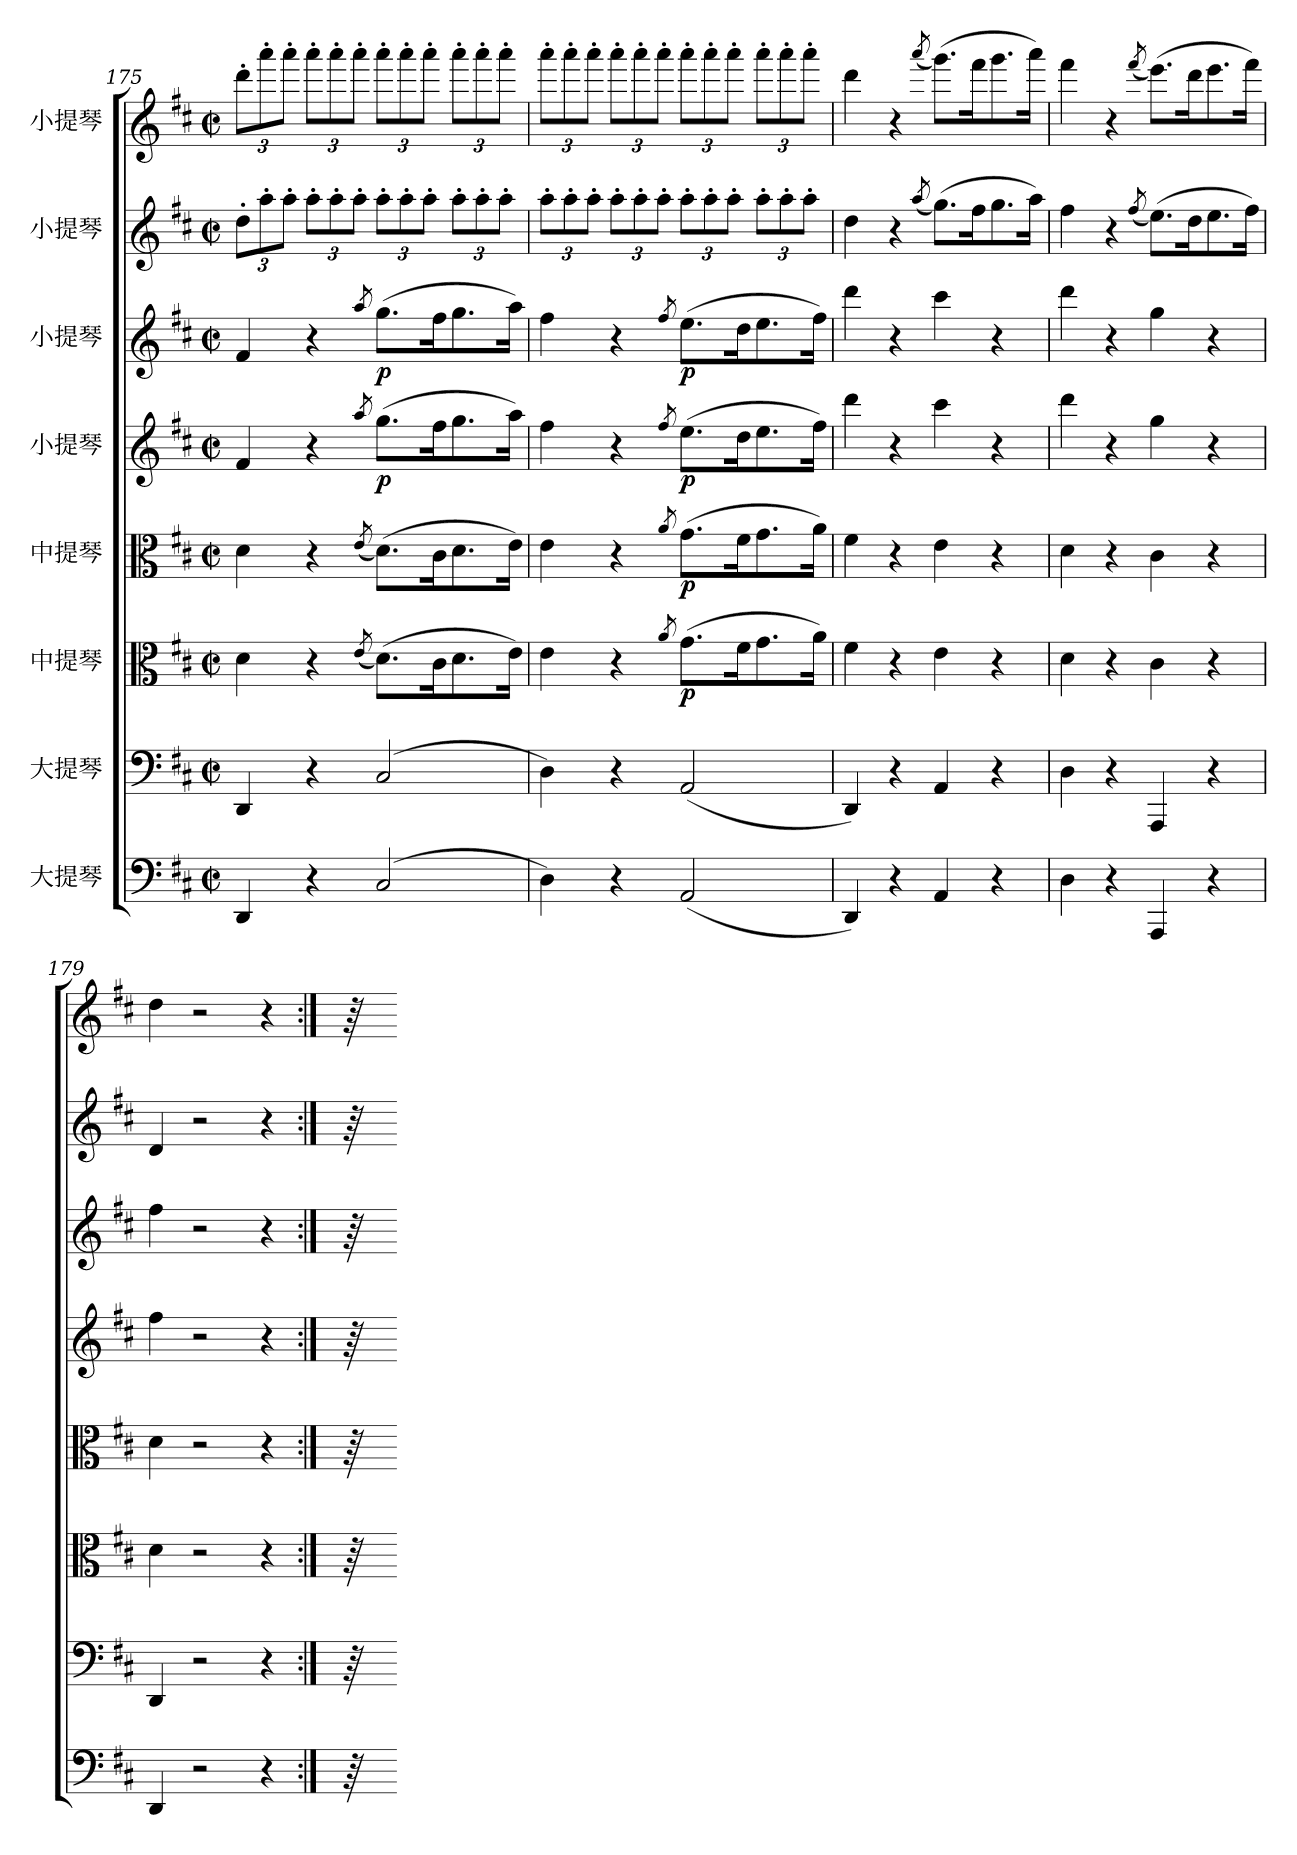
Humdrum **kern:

**kern	**kern	**kern	**dynam	**kern	**dynam	**kern	**dynam	**kern	**dynam	**kern	**kern
*part8	*part7	*part6	*part6	*part5	*part5	*part4	*part4	*part3	*part3	*part2	*part1
*staff8	*staff7	*staff6	*staff6	*staff5	*staff5	*staff4	*staff4	*staff3	*staff3	*staff2	*staff1
*I"大提琴	*I"大提琴	*I"中提琴	*	*I"中提琴	*	*I"小提琴	*	*I"小提琴	*	*I"小提琴	*I"小提琴
*clefF4	*clefF4	*clefC3	*	*clefC3	*	*clefG2	*	*clefG2	*	*clefG2	*clefG2
*k[f#c#]	*k[f#c#]	*k[f#c#]	*	*k[f#c#]	*	*k[f#c#]	*	*k[f#c#]	*	*k[f#c#]	*k[f#c#]
*M2/2	*M2/2	*M2/2	*	*M2/2	*	*M2/2	*	*M2/2	*	*M2/2	*M2/2
*met(c|)	*met(c|)	*met(c|)	*	*met(c|)	*	*met(c|)	*	*met(c|)	*	*met(c|)	*met(c|)
*	*	*	*	*	*	*	*	*	*	*Xbrackettup	*Xbrackettup
=175	=175	=175	=175	=175	=175	=175	=175	=175	=175	=175	=175
4DD/	4DD/	4d\	.	4d\	.	4f#/	.	4f#/	.	12dd'\L	12ddd'\L
.	.	.	.	.	.	.	.	.	.	12aa'\	12aaa'\
.	.	.	.	.	.	.	.	.	.	12aa'\J	12aaa'\J
4r	4r	4r	.	4r	.	4r	.	4r	.	12aa'\L	12aaa'\L
.	.	.	.	.	.	.	.	.	.	12aa'\	12aaa'\
.	.	.	.	.	.	.	.	.	.	12aa'\J	12aaa'\J
.	.	(<8qe/	.	(<8qe/	.	8qaa/	.	8qaa/	.	.	.
!	!	!	!	!	!	!	!LO:DY:b	!	!LO:DY:b	!	!
(<2C#/	(<2C#/	(>8.d\L)	.	(>8.d\L)	.	(>8.gg\L	p	(>8.gg\L	p	12aa'\L	12aaa'\L
.	.	.	.	.	.	.	.	.	.	12aa'\	12aaa'\
.	.	.	.	.	.	.	.	.	.	12aa'\J	12aaa'\J
.	.	16c#\K	.	16c#\K	.	16ff#\K	.	16ff#\K	.	.	.
.	.	8.d\	.	8.d\	.	8.gg\	.	8.gg\	.	12aa'\L	12aaa'\L
.	.	.	.	.	.	.	.	.	.	12aa'\	12aaa'\
.	.	.	.	.	.	.	.	.	.	12aa'\J	12aaa'\J
.	.	16e\Jk)	.	16e\Jk)	.	16aa\Jk)	.	16aa\Jk)	.	.	.
=176	=176	=176	=176	=176	=176	=176	=176	=176	=176	=176	=176
4D\)	4D\)	4e\	.	4e\	.	4ff#\	.	4ff#\	.	12aa'\L	12aaa'\L
.	.	.	.	.	.	.	.	.	.	12aa'\	12aaa'\
.	.	.	.	.	.	.	.	.	.	12aa'\J	12aaa'\J
4r	4r	4r	.	4r	.	4r	.	4r	.	12aa'\L	12aaa'\L
.	.	.	.	.	.	.	.	.	.	12aa'\	12aaa'\
.	.	.	.	.	.	.	.	.	.	12aa'\J	12aaa'\J
.	.	8qa/	.	8qa/	.	8qff#/	.	8qff#/	.	.	.
!	!	!	!LO:DY:b	!	!LO:DY:b	!	!LO:DY:b	!	!LO:DY:b	!	!
(<2AA/	(<2AA/	(>8.g\L	p	(>8.g\L	p	(>8.ee\L	p	(>8.ee\L	p	12aa'\L	12aaa'\L
.	.	.	.	.	.	.	.	.	.	12aa'\	12aaa'\
.	.	.	.	.	.	.	.	.	.	12aa'\J	12aaa'\J
.	.	16f#\K	.	16f#\K	.	16dd\K	.	16dd\K	.	.	.
.	.	8.g\	.	8.g\	.	8.ee\	.	8.ee\	.	12aa'\L	12aaa'\L
.	.	.	.	.	.	.	.	.	.	12aa'\	12aaa'\
.	.	.	.	.	.	.	.	.	.	12aa'\J	12aaa'\J
.	.	16a\Jk)	.	16a\Jk)	.	16ff#\Jk)	.	16ff#\Jk)	.	.	.
=177	=177	=177	=177	=177	=177	=177	=177	=177	=177	=177	=177
4DD/)	4DD/)	4f#\	.	4f#\	.	4ddd\	.	4ddd\	.	4dd\	4ddd\
4r	4r	4r	.	4r	.	4r	.	4r	.	4r	4r
.	.	.	.	.	.	.	.	.	.	(<8qaa/	(<8qaaa/
4AA/	4AA/	4e\	.	4e\	.	4ccc#\	.	4ccc#\	.	(>8.gg\L)	(>8.ggg\L)
.	.	.	.	.	.	.	.	.	.	16ff#\K	16fff#\K
4r	4r	4r	.	4r	.	4r	.	4r	.	8.gg\	8.ggg\
.	.	.	.	.	.	.	.	.	.	16aa\Jk)	16aaa\Jk)
=178	=178	=178	=178	=178	=178	=178	=178	=178	=178	=178	=178
4D\	4D\	4d\	.	4d\	.	4ddd\	.	4ddd\	.	4ff#\	4fff#\
4r	4r	4r	.	4r	.	4r	.	4r	.	4r	4r
.	.	.	.	.	.	.	.	.	.	(<8qff#/	(<8qfff#/
4AAA/	4AAA/	4c#\	.	4c#\	.	4gg\	.	4gg\	.	(>8.ee\L)	(>8.eee\L)
.	.	.	.	.	.	.	.	.	.	16dd\K	16ddd\K
4r	4r	4r	.	4r	.	4r	.	4r	.	8.ee\	8.eee\
.	.	.	.	.	.	.	.	.	.	16ff#\Jk)	16fff#\Jk)
=179	=179	=179	=179	=179	=179	=179	=179	=179	=179	=179	=179
4DD/	4DD/	4d\	.	4d\	.	4ff#\	.	4ff#\	.	4d/	4dd\
2r	2r	2r	.	2r	.	2r	.	2r	.	2r	2r
4r	4r	4r	.	4r	.	4r	.	4r	.	4r	4r
!!LO:PB:g=z
=179X1:|!	=179X1:|!	=179X1:|!	=179X1:|!	=179X1:|!	=179X1:|!	=179X1:|!	=179X1:|!	=179X1:|!	=179X1:|!	=179X1:|!	=179X1:|!
64r	64r	64r	.	64r	.	64r	.	64r	.	64r	64r
=-	=-	=-	=-	=-	=-	=-	=-	=-	=-	=-	=-
*-	*-	*-	*-	*-	*-	*-	*-	*-	*-	*-	*-
